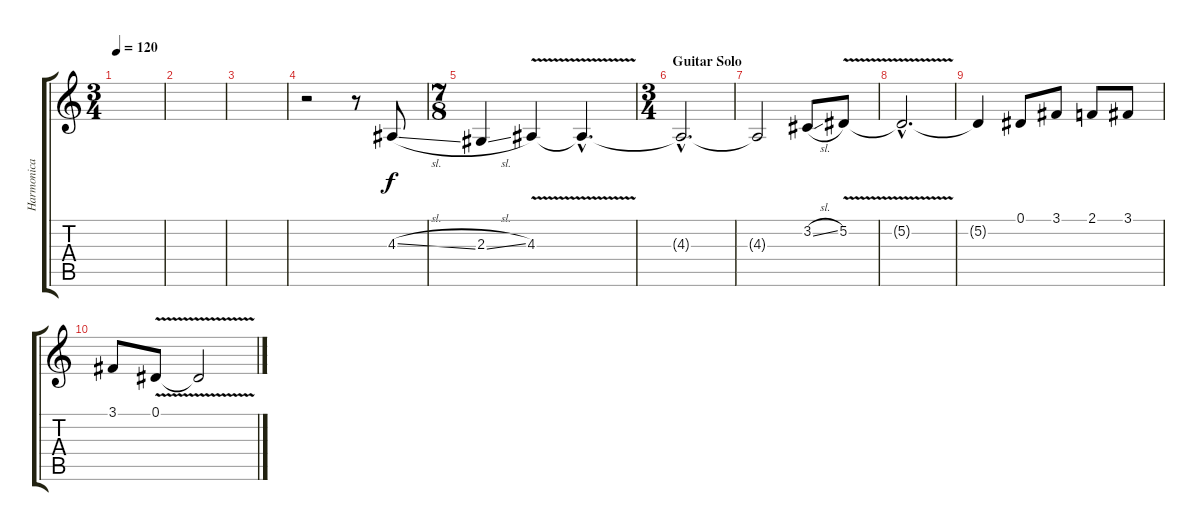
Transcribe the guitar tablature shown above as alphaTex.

\track ("Harmonica [Terry?]" "Harmonica ") {instrument harmonica}
\staff {score tabs}
\tuning (Eb4 Bb3 Gb3 Db3 Ab2 Eb2) {hide}
\ts (3 4)
\tempo 120
\clef g2
\ks c
|
|
|
r.2 r.8 4.3{sl}.8 |
\ts (7 8)
2.3{sl}.4 4.3{v}.4 4.3{hac t}.4{d} |
\ts (3 4)
\section ("" "Guitar Solo")
4.3{hac t}.2{d} |
4.3{t}.2 3.2{sl}.8 5.2{v}.8 |
5.2{hac t}.2{d} |
5.2{t}.4 0.1.8 3.1.8 2.1.8 3.1.8 |
3.1.8 0.1{v}.8{volume 0} 0.1{t}.2
